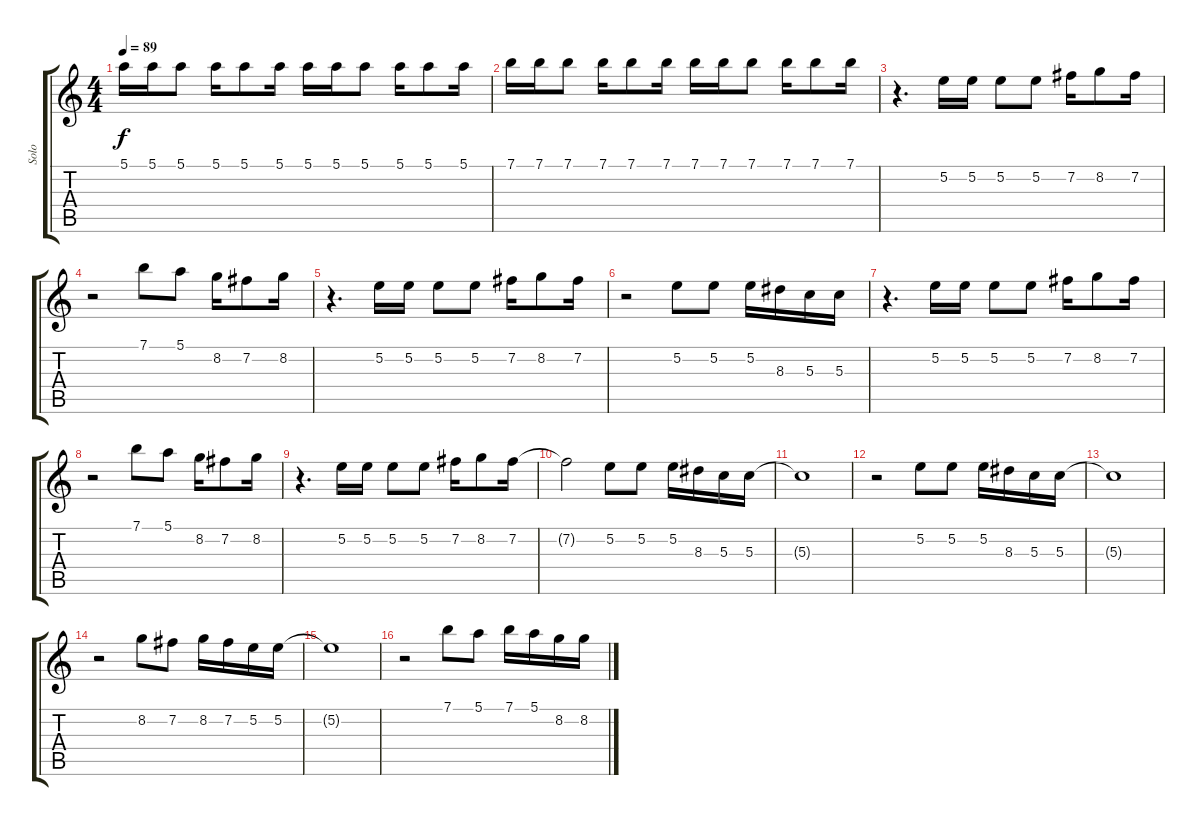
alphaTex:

\track ("Solo" "Solo") {instrument electricguitarclean}
\staff {score tabs}
\tuning (E4 B3 G3 D3 A2 E2) {hide}
\ts (4 4)
\tempo 89
\clef g2
\ks c
5.1.16{dy f} 5.1.16 5.1.8 5.1.16 5.1.8 5.1.16 5.1.16 5.1.16 5.1.8 5.1.16 5.1.8 5.1.16 |
7.1.16 7.1.16 7.1.8 7.1.16 7.1.8 7.1.16 7.1.16 7.1.16 7.1.8 7.1.16 7.1.8 7.1.16 |
r.4{d} 5.2.16 5.2.16 5.2.8 5.2.8 7.2.16 8.2.8 7.2.16 |
r.2 7.1.8 5.1.8 8.2.16 7.2.8 8.2.16 |
r.4{d} 5.2.16 5.2.16 5.2.8 5.2.8 7.2.16 8.2.8 7.2.16 |
r.2 5.2.8 5.2.8 5.2.16 8.3.16 5.3.16 5.3.16 |
r.4{d} 5.2.16 5.2.16 5.2.8 5.2.8 7.2.16 8.2.8 7.2.16 |
r.2 7.1.8 5.1.8 8.2.16 7.2.8 8.2.16 |
r.4{d} 5.2.16 5.2.16 5.2.8 5.2.8 7.2.16 8.2.8 7.2.16 |
7.2{t}.2 5.2.8 5.2.8 5.2.16 8.3.16 5.3.16 5.3.16 |
5.3{t}.1 |
r.2 5.2.8 5.2.8 5.2.16 8.3.16 5.3.16 5.3.16 |
5.3{t}.1 |
r.2 8.2.8 7.2.8 8.2.16 7.2.16 5.2.16 5.2.16 |
5.2{t}.1 |
r.2 7.1.8 5.1.8 7.1.16 5.1.16 8.2.16 8.2.16
